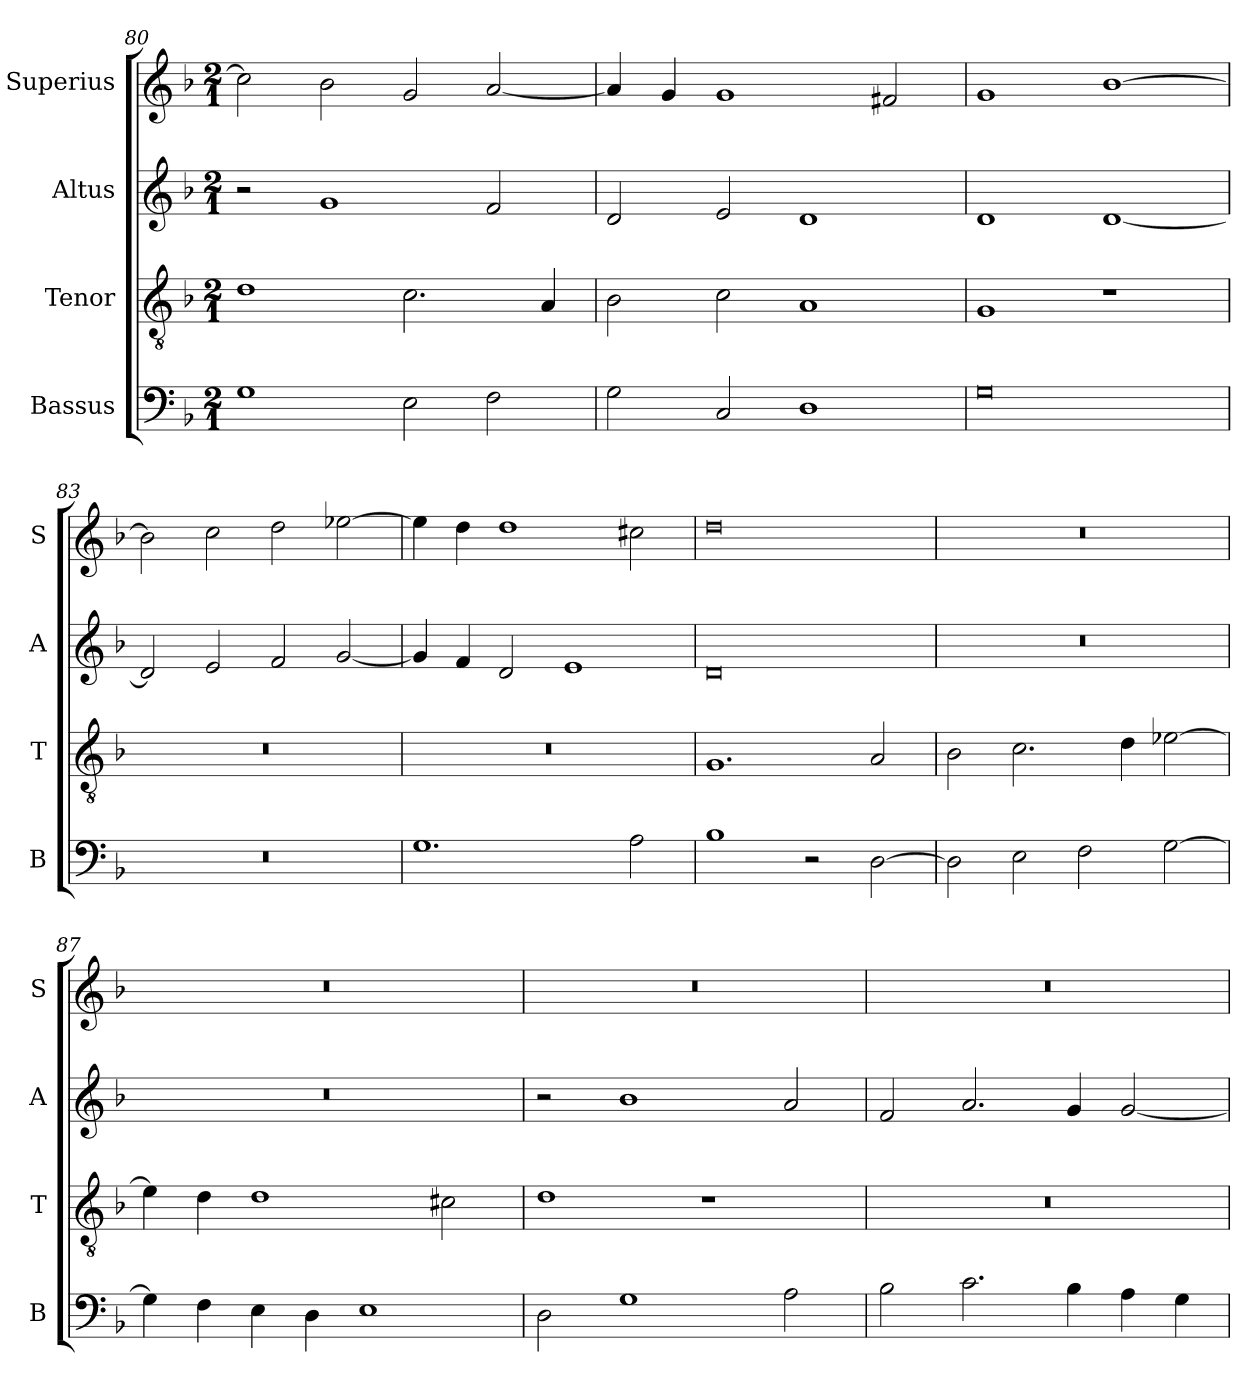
**kern	**kern	**kern	**kern
*part4	*part3	*part2	*part1
*staff4	*staff3	*staff2	*staff1
*I"Bassus	*I"Tenor	*I"Altus	*I"Superius
*I'B	*I'T	*I'A	*I'S
*clefF4	*clefGv2	*clefG2	*clefG2
*k[b-]	*k[b-]	*k[b-]	*k[b-]
*F:	*F:	*F:	*F:
*M2/1	*M2/1	*M2/1	*M2/1
=80	=80	=80	=80
1G	1d	2r	2cc]
.	.	1g	2b-
2E	2.c	.	2g
2F	.	2f	[2a
.	4A	.	.
=81	=81	=81	=81
2G	2B-	2d	4a]
.	.	.	4g
2C	2c	2e	1g
1D	1A	1d	.
.	.	.	2f#X
=82	=82	=82	=82
0G	1G	1d	1g
.	1r	[1d	[1b-
=83	=83	=83	=83
0r	0r	2d]	2b-]
.	.	2e	2cc
.	.	2f	2dd
.	.	[2g	[2ee-X
=84	=84	=84	=84
1.G	0r	4g]	4ee-]
.	.	4f	4dd
.	.	2d	1dd
.	.	1e	.
2A	.	.	2cc#X
=85	=85	=85	=85
1B-	1.G	0d	0dd
2r	.	.	.
[2D	2A	.	.
=86	=86	=86	=86
2D]	2B-	0r	0r
2E	2.c	.	.
2F	.	.	.
.	4d	.	.
[2G	[2e-X	.	.
=87	=87	=87	=87
4G]	4e-]	0r	0r
4F	4d	.	.
4E	1d	.	.
4D	.	.	.
1E	.	.	.
.	2c#X	.	.
=88	=88	=88	=88
2D	1d	2r	0r
1G	.	1b-	.
.	1r	.	.
2A	.	2a	.
=89	=89	=89	=89
2B-	0r	2f	0r
2.c	.	2.a	.
4B-	.	4g	.
4A	.	[2g	.
4G	.	.	.
=	=	=	=
*-	*-	*-	*-
